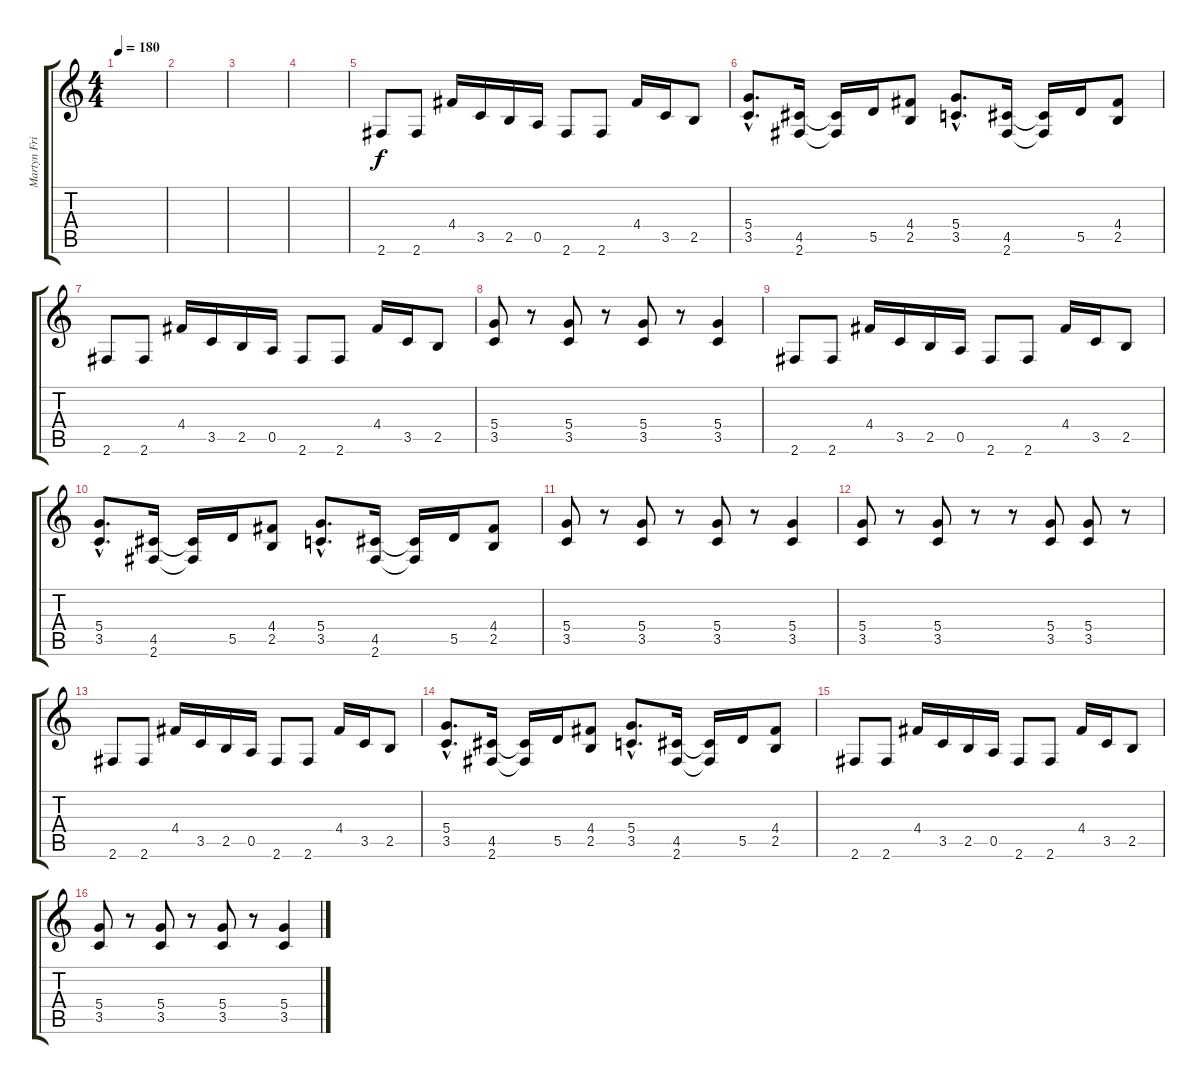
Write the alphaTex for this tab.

\track ("Martyn Friedman" "Martyn Fri") {instrument overdrivenguitar}
\staff {score tabs}
\tuning (E4 B3 G3 D3 A2 E2) {hide}
\ts (4 4)
\tempo 180
\clef g2
\ks c
|
|
|
|
2.6.8 2.6.8 4.4.16 3.5.16 2.5.16 0.5.16 2.6.8 2.6.8 4.4.16 3.5.16 2.5.8 |
(5.4{hac} 3.5{hac}).8{d} (4.5 2.6).16 (4.5{t} 2.6{t}).16 5.5.16 (4.4 2.5).8 (5.4{hac} 3.5{hac}).8{d} (4.5 2.6).16 (4.5{t} 2.6{t}).16 5.5.16 (4.4 2.5).8 |
2.6.8 2.6.8 4.4.16 3.5.16 2.5.16 0.5.16 2.6.8 2.6.8 4.4.16 3.5.16 2.5.8 |
(5.4 3.5).8 r.8 (5.4 3.5).8 r.8 (5.4 3.5).8 r.8 (5.4 3.5).4 |
2.6.8 2.6.8 4.4.16 3.5.16 2.5.16 0.5.16 2.6.8 2.6.8 4.4.16 3.5.16 2.5.8 |
(5.4{hac} 3.5{hac}).8{d} (4.5 2.6).16 (4.5{t} 2.6{t}).16 5.5.16 (4.4 2.5).8 (5.4{hac} 3.5{hac}).8{d} (4.5 2.6).16 (4.5{t} 2.6{t}).16 5.5.16 (4.4 2.5).8 |
(5.4 3.5).8 r.8 (5.4 3.5).8 r.8 (5.4 3.5).8 r.8 (5.4 3.5).4 |
(5.4 3.5).8 r.8 (5.4 3.5).8 r.8 r.8 (5.4 3.5).8 (5.4 3.5).8 r.8 |
2.6.8 2.6.8 4.4.16 3.5.16 2.5.16 0.5.16 2.6.8 2.6.8 4.4.16 3.5.16 2.5.8 |
(5.4{hac} 3.5{hac}).8{d} (4.5 2.6).16 (4.5{t} 2.6{t}).16 5.5.16 (4.4 2.5).8 (5.4{hac} 3.5{hac}).8{d} (4.5 2.6).16 (4.5{t} 2.6{t}).16 5.5.16 (4.4 2.5).8 |
2.6.8 2.6.8 4.4.16 3.5.16 2.5.16 0.5.16 2.6.8 2.6.8 4.4.16 3.5.16 2.5.8 |
(5.4 3.5).8 r.8 (5.4 3.5).8 r.8 (5.4 3.5).8 r.8 (5.4 3.5).4
